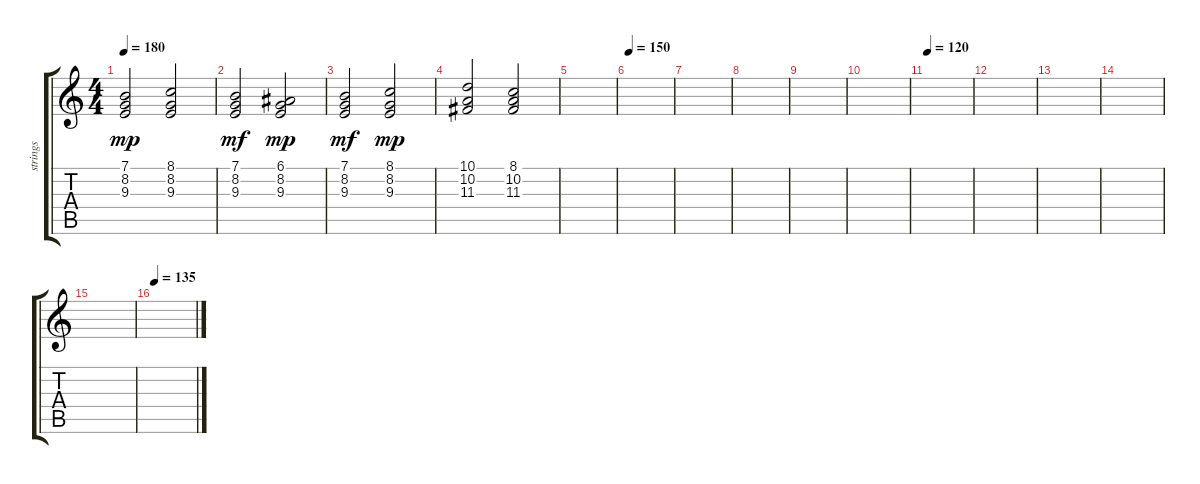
\track ("strings" "strings") {instrument stringensemble1}
\staff {score tabs}
\tuning (E4 B3 G3 D3 A2 E2) {hide}
\ts (4 4)
\tempo 180
\clef g2
\ks c
(7.1 8.2 9.3).2{dy mp} (8.1 8.2 9.3).2 |
(7.1 8.2 9.3).2{dy mf} (6.1 8.2 9.3).2{dy mp} |
(7.1 8.2 9.3).2{dy mf} (8.1 8.2 9.3).2{dy mp} |
(10.1 10.2 11.3).2 (8.1 10.2 11.3).2 |
|
\tempo 150
|
|
|
|
|
\tempo 120
|
|
|
|
|
\tempo 135
